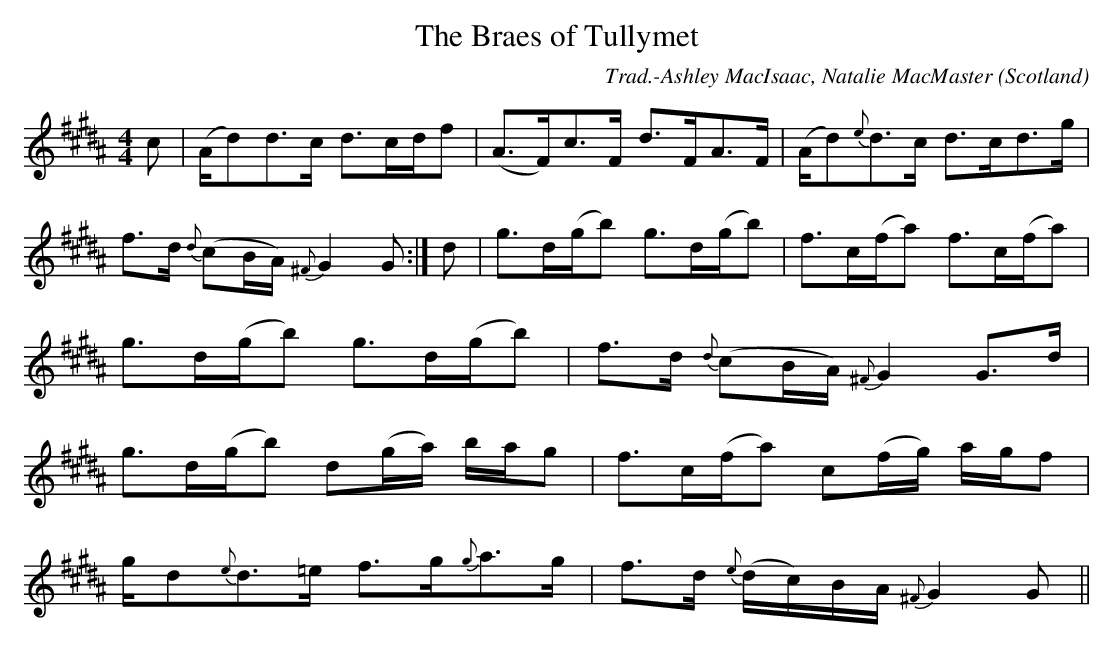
X:1
T:Braes of Tullymet, The
O:Scotland
M:4/4
C:Trad.-Ashley MacIsaac, Natalie MacMaster
K:B flat
c|(A/d)d>c d>cd/f|(A>F)c>F d>FA>F|(A/d){e}d>c d>cd>g|
f>d {d}(cB/2A/2) {^F}G2 G:|d|g>d(g/b) g>d(g/b)|f>c(f/a) f>c(f/a)|
g>d(g/b) g>d(g/b)|f>d {d}(cB/2A/2) {^F}G2 G>d|
g>d(g/b) d(g/2a/2) b/2a/2g|f>c(f/a) c(f/2g/2) a/2g/2f|
g/d{e}d>=e f>g{g}a>g|f>d {e}(d/2c/2)B/2A/2 {^F}G2 G||
